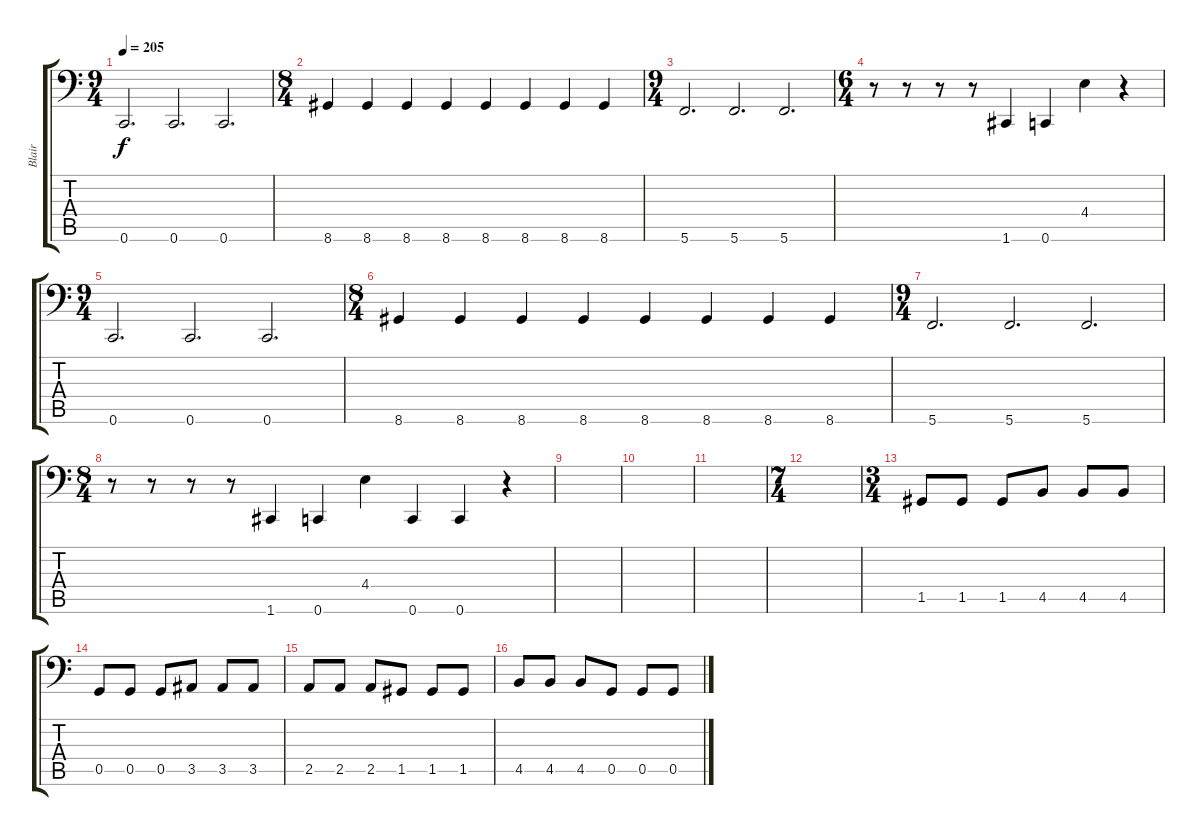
\track ("Blair" "Blair") {instrument electricbasspick}
\staff {score tabs}
\tuning (D3 A2 F2 C2 G1 C1) {hide}
\ts (9 4)
\tempo 205
\clef f4
\ks c
0.6.2{d dy f} 0.6.2{d} 0.6.2{d} |
\ts (8 4)
8.6.4 8.6.4 8.6.4 8.6.4 8.6.4 8.6.4 8.6.4 8.6.4 |
\ts (9 4)
5.6.2{d} 5.6.2{d} 5.6.2{d} |
\ts (6 4)
r.8 r.8 r.8 r.8 1.6.4 0.6.4 4.4.4 r.4 |
\ts (9 4)
0.6.2{d} 0.6.2{d} 0.6.2{d} |
\ts (8 4)
8.6.4 8.6.4 8.6.4 8.6.4 8.6.4 8.6.4 8.6.4 8.6.4 |
\ts (9 4)
5.6.2{d} 5.6.2{d} 5.6.2{d} |
\ts (8 4)
r.8 r.8 r.8 r.8 1.6.4 0.6.4 4.4.4 0.6.4 0.6.4 r.4 |
|
|
|
\ts (7 4)
|
\ts (3 4)
1.5.8 1.5.8 1.5.8 4.5.8 4.5.8 4.5.8 |
0.5.8 0.5.8 0.5.8 3.5.8 3.5.8 3.5.8 |
2.5.8 2.5.8 2.5.8 1.5.8 1.5.8 1.5.8 |
4.5.8 4.5.8 4.5.8 0.5.8 0.5.8 0.5.8
